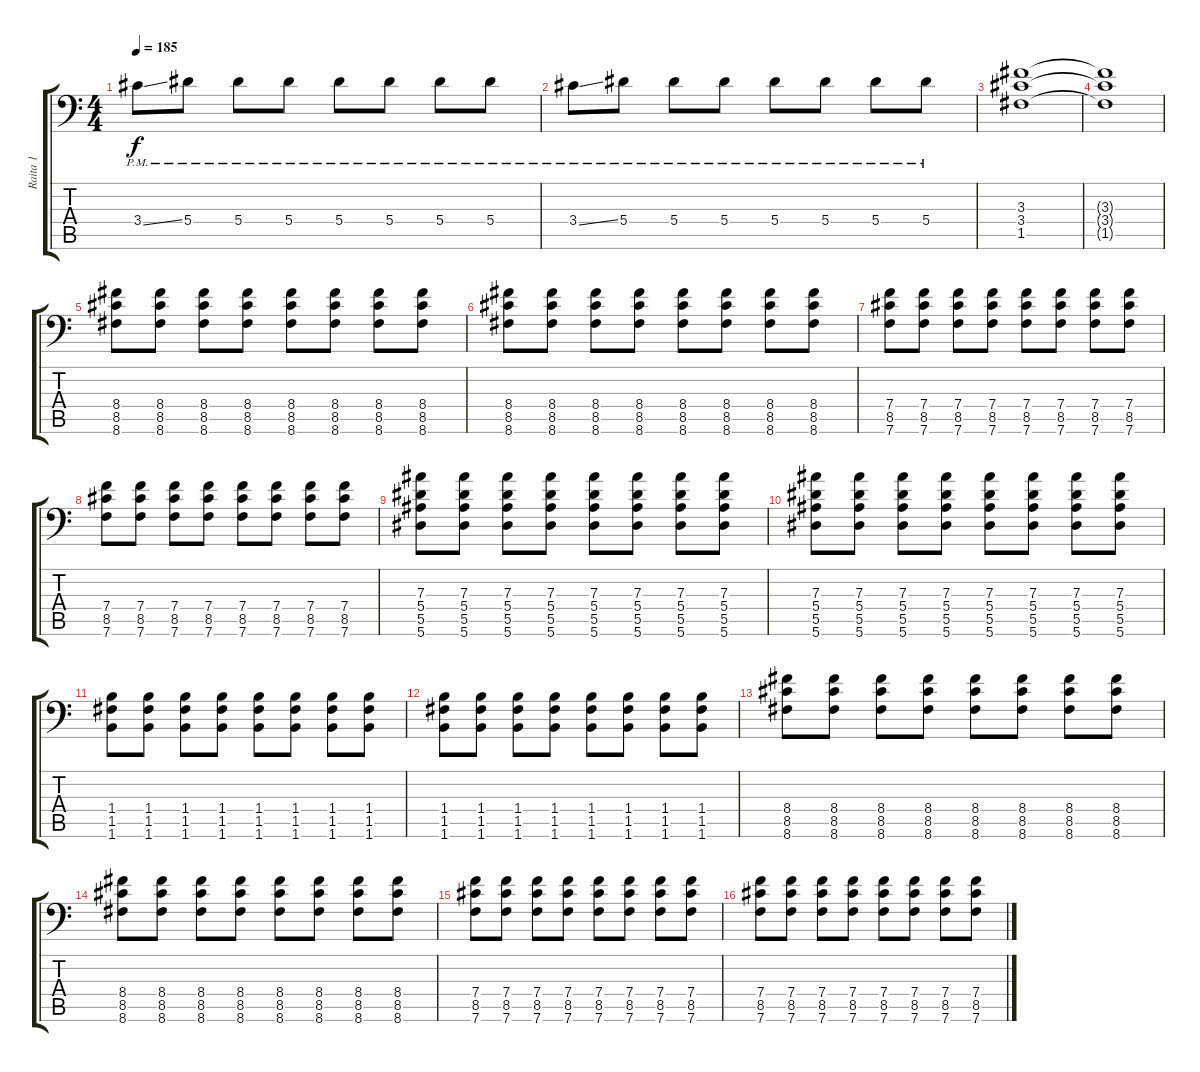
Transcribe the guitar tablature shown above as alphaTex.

\track ("Raita 1" "Raita 1") {instrument distortionguitar}
\staff {score tabs}
\tuning (C4 G3 Eb3 Bb2 F2 Bb1) {hide}
\ts (4 4)
\tempo 185
\clef f4
\ks c
3.4{ss pm}.8{dy f} 5.4{pm}.8 5.4{pm}.8 5.4{pm}.8 5.4{pm}.8 5.4{pm}.8 5.4{pm}.8 5.4{pm}.8 |
3.4{ss pm}.8 5.4{pm}.8 5.4{pm}.8 5.4{pm}.8 5.4{pm}.8 5.4{pm}.8 5.4{pm}.8 5.4{pm}.8 |
(3.3 3.4 1.5).1 |
(3.3{t} 3.4{t} 1.5{t}).1 |
(8.4 8.5 8.6).8 (8.4 8.5 8.6).8 (8.4 8.5 8.6).8 (8.4 8.5 8.6).8 (8.4 8.5 8.6).8 (8.4 8.5 8.6).8 (8.4 8.5 8.6).8 (8.4 8.5 8.6).8 |
(8.4 8.5 8.6).8 (8.4 8.5 8.6).8 (8.4 8.5 8.6).8 (8.4 8.5 8.6).8 (8.4 8.5 8.6).8 (8.4 8.5 8.6).8 (8.4 8.5 8.6).8 (8.4 8.5 8.6).8 |
(7.4 8.5 7.6).8 (7.4 8.5 7.6).8 (7.4 8.5 7.6).8 (7.4 8.5 7.6).8 (7.4 8.5 7.6).8 (7.4 8.5 7.6).8 (7.4 8.5 7.6).8 (7.4 8.5 7.6).8 |
(7.4 8.5 7.6).8 (7.4 8.5 7.6).8 (7.4 8.5 7.6).8 (7.4 8.5 7.6).8 (7.4 8.5 7.6).8 (7.4 8.5 7.6).8 (7.4 8.5 7.6).8 (7.4 8.5 7.6).8 |
(7.3 5.4 5.5 5.6).8 (7.3 5.4 5.5 5.6).8 (7.3 5.4 5.5 5.6).8 (7.3 5.4 5.5 5.6).8 (7.3 5.4 5.5 5.6).8 (7.3 5.4 5.5 5.6).8 (7.3 5.4 5.5 5.6).8 (7.3 5.4 5.5 5.6).8 |
(7.3 5.4 5.5 5.6).8 (7.3 5.4 5.5 5.6).8 (7.3 5.4 5.5 5.6).8 (7.3 5.4 5.5 5.6).8 (7.3 5.4 5.5 5.6).8 (7.3 5.4 5.5 5.6).8 (7.3 5.4 5.5 5.6).8 (7.3 5.4 5.5 5.6).8 |
(1.4 1.5 1.6).8 (1.4 1.5 1.6).8 (1.4 1.5 1.6).8 (1.4 1.5 1.6).8 (1.4 1.5 1.6).8 (1.4 1.5 1.6).8 (1.4 1.5 1.6).8 (1.4 1.5 1.6).8 |
(1.4 1.5 1.6).8 (1.4 1.5 1.6).8 (1.4 1.5 1.6).8 (1.4 1.5 1.6).8 (1.4 1.5 1.6).8 (1.4 1.5 1.6).8 (1.4 1.5 1.6).8 (1.4 1.5 1.6).8 |
(8.4 8.5 8.6).8 (8.4 8.5 8.6).8 (8.4 8.5 8.6).8 (8.4 8.5 8.6).8 (8.4 8.5 8.6).8 (8.4 8.5 8.6).8 (8.4 8.5 8.6).8 (8.4 8.5 8.6).8 |
(8.4 8.5 8.6).8 (8.4 8.5 8.6).8 (8.4 8.5 8.6).8 (8.4 8.5 8.6).8 (8.4 8.5 8.6).8 (8.4 8.5 8.6).8 (8.4 8.5 8.6).8 (8.4 8.5 8.6).8 |
(7.4 8.5 7.6).8 (7.4 8.5 7.6).8 (7.4 8.5 7.6).8 (7.4 8.5 7.6).8 (7.4 8.5 7.6).8 (7.4 8.5 7.6).8 (7.4 8.5 7.6).8 (7.4 8.5 7.6).8 |
(7.4 8.5 7.6).8 (7.4 8.5 7.6).8 (7.4 8.5 7.6).8 (7.4 8.5 7.6).8 (7.4 8.5 7.6).8 (7.4 8.5 7.6).8 (7.4 8.5 7.6).8 (7.4 8.5 7.6).8
